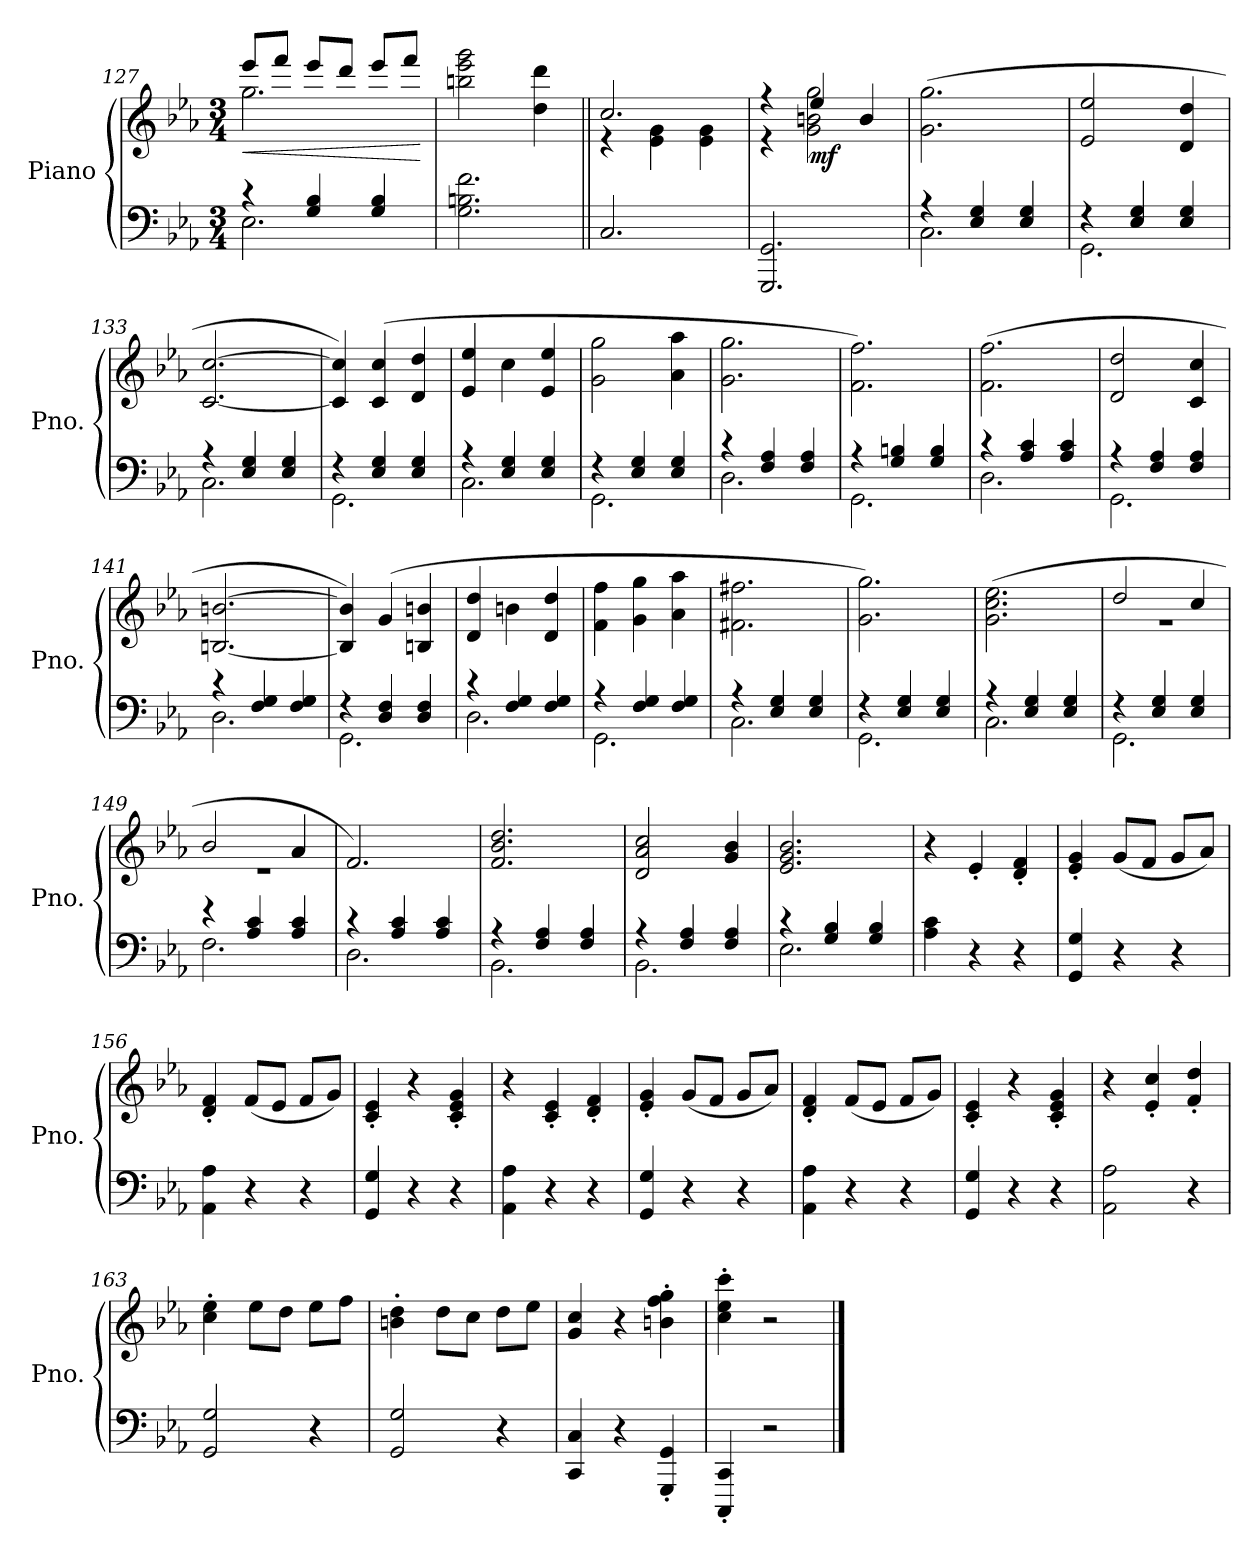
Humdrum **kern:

**kern	**kern	**dynam
*part1	*part1	*part1
*staff2	*staff1	*staff1/2
*I"Piano	*	*
*I'Pno.	*	*
*clefF4	*clefG2	*
*k[b-e-a-]	*k[b-e-a-]	*
*M3/4	*M3/4	*
*MM150	*MM150	*
=127	=127	=127
*^	*	*
!	!	!	!LO:HP:b
*	*	*^	*
4r	2.E-\	8eee-/L	2.gg\	<
.	.	8fff/J	.	.
4G/ 4B-/	.	8eee-/L	.	.
.	.	8ddd/J	.	.
4G/ 4B-/	.	8eee-/L	.	.
.	.	8fff/J	.	.
*v	*v	*	*	*
*	*v	*v	*
.	.	[
=128	=128	=128
*	*MM80	*
2.G\ 2.Bn\ 2.f\	2bbn\ 2eee-\ 2ggg\	.
*	*MM20	*
.	4dd\ 4ddd\	.
=129||	=129||	=129||
*	*MM150	*
*	*^	*
2.C/	2.cc/	4r	.
.	.	4e-\ 4g\	.
.	.	4e-\ 4g\	.
!!LO:LB:g=z	!!
=130	=130	=130	=130
*	*MM80	*	*
2.GGG/ 2.GG/	4r	4r	.
*	*MM50	*	*
!	!	!	!LO:DY:b
.	4ee-/	2g\ 2bn\ 2gg\	mf
*	*MM50	*	*
.	4b/	.	.
*	*v	*v	*
=131	=131	=131
*	*MM170	*
*^	*	*
4r	2.C\	(>2.g\ 2.gg\	.
4E-/ 4G/	.	.	.
4E-/ 4G/	.	.	.
=132	=132	=132	=132
4r	2.GG\	2e-/ 2ee-/	.
4E-/ 4G/	.	.	.
4E-/ 4G/	.	4d/ 4dd/	.
=133	=133	=133	=133
4r	2.C\	[2.c/ [2.cc/	.
4E-/ 4G/	.	.	.
4E-/ 4G/	.	.	.
=134	=134	=134	=134
4r	2.GG\	4c/] 4cc/])	.
4E-/ 4G/	.	(>4c/ 4cc/	.
4E-/ 4G/	.	4d/ 4dd/	.
=135	=135	=135	=135
4r	2.C\	4e-/ 4ee-/	.
4E-/ 4G/	.	4cc\	.
4E-/ 4G/	.	4e-/ 4ee-/	.
=136	=136	=136	=136
4r	2.GG\	2g\ 2gg\	.
4E-/ 4G/	.	.	.
4E-/ 4G/	.	4a-\ 4aa-\	.
=137	=137	=137	=137
4r	2.D\	2.g\ 2.gg\	.
4F/ 4A-/	.	.	.
4F/ 4A-/	.	.	.
=138	=138	=138	=138
4r	2.GG\	2.f\ 2.ff\)	.
4G/ 4Bn/	.	.	.
4G/ 4B/	.	.	.
=139	=139	=139	=139
4r	2.D\	(>2.f\ 2.ff\	.
4A-/ 4c/	.	.	.
4A-/ 4c/	.	.	.
!!LO:LB:g=z
=140	=140	=140	=140
4r	2.GG\	2d/ 2dd/	.
4F/ 4A-/	.	.	.
4F/ 4A-/	.	4c/ 4cc/	.
=141	=141	=141	=141
4r	2.D\	[2.Bn/ [2.bn/	.
4F/ 4G/	.	.	.
4F/ 4G/	.	.	.
=142	=142	=142	=142
4r	2.GG\	4B/] 4b/])	.
4D/ 4F/	.	(>4g/	.
4D/ 4F/	.	4Bn/ 4bn/	.
=143	=143	=143	=143
4r	2.D\	4d/ 4dd/	.
4F/ 4G/	.	4bn\	.
4F/ 4G/	.	4d/ 4dd/	.
=144	=144	=144	=144
4r	2.GG\	4f\ 4ff\	.
4F/ 4G/	.	4g\ 4gg\	.
4F/ 4G/	.	4a-\ 4aa-\	.
=145	=145	=145	=145
4r	2.C\	2.f#X\ 2.ff#X\	.
4E-/ 4G/	.	.	.
4E-/ 4G/	.	.	.
=146	=146	=146	=146
4r	2.GG\	2.g\ 2.gg\)	.
4E-/ 4G/	.	.	.
4E-/ 4G/	.	.	.
=147	=147	=147	=147
4r	2.C\	(>2.g\ 2.cc\ 2.ee-\	.
4E-/ 4G/	.	.	.
4E-/ 4G/	.	.	.
=148	=148	=148	=148
*	*	*^	*
4r	2.GG\	2dd/	2.r	.
4E-/ 4G/	.	.	.	.
4E-/ 4G/	.	4cc/	.	.
!!LO:LB:g=z	!!
=149	=149	=149	=149	=149
4r	2.F\	2b-/	2.r	.
4A-/ 4c/	.	.	.	.
4A-/ 4c/	.	4a-/	.	.
*	*	*v	*v	*
=150	=150	=150	=150
4r	2.D\	2.f/)	.
4A-/ 4c/	.	.	.
4A-/ 4c/	.	.	.
=151	=151	=151	=151
4r	2.BB-\	2.f/ 2.b-/ 2.dd/	.
4F/ 4A-/	.	.	.
4F/ 4A-/	.	.	.
=152	=152	=152	=152
4r	2.BB-\	2d/ 2a-/ 2cc/	.
4F/ 4A-/	.	.	.
4F/ 4A-/	.	4g/ 4b-/	.
=153	=153	=153	=153
4r	2.E-\	2.e-/ 2.g/ 2.b-/	.
4G/ 4B-/	.	.	.
4G/ 4B-/	.	.	.
*v	*v	*	*
=154	=154	=154
4A-\ 4c\	4r	.
4r	4e-'/	.
4r	4d/' 4f/'	.
=155	=155	=155
4GG/ 4G/	4e-/' 4g/'	.
4r	(>8g/L	.
.	8f/J	.
4r	8g/L	.
.	8a-/J)	.
=156	=156	=156
4AA-\ 4A-\	4d/' 4f/'	.
4r	(>8f/L	.
.	8e-/J	.
4r	8f/L	.
.	8g/J)	.
=157	=157	=157
4GG/ 4G/	4c/' 4e-/'	.
4r	4r	.
4r	4c/' 4e-/' 4g/'	.
=158	=158	=158
4AA-\ 4A-\	4r	.
4r	4c/' 4e-/'	.
4r	4d/' 4f/'	.
!!LO:LB:g=z
=159	=159	=159
4GG/ 4G/	4e-/' 4g/'	.
4r	(>8g/L	.
.	8f/J	.
4r	8g/L	.
.	8a-/J)	.
=160	=160	=160
4AA-\ 4A-\	4d/' 4f/'	.
4r	(>8f/L	.
.	8e-/J	.
4r	8f/L	.
.	8g/J)	.
=161	=161	=161
4GG/ 4G/	4c/' 4e-/'	.
4r	4r	.
4r	4c/' 4e-/' 4g/'	.
=162	=162	=162
2AA-\ 2A-\	4r	.
.	4e-/' 4cc/'	.
4r	4f/' 4dd/'	.
=163	=163	=163
2GG/ 2G/	4cc\' 4ee-\'	.
.	8ee-\L	.
.	8dd\J	.
4r	8ee-\L	.
.	8ff\J	.
=164	=164	=164
2GG/ 2G/	4bn\' 4dd\'	.
.	8dd\L	.
.	8cc\J	.
4r	8dd\L	.
.	8ee-\J	.
=165	=165	=165
4CC/ 4C/	4g/ 4cc/	.
4r	4r	.
4GGG/' 4GG/'	4bn\' 4ff\' 4gg\'	.
=166	=166	=166
4CCC/' 4CC/'	4cc\' 4ee-\' 4ccc\'	.
2r	2r	.
==	==	==
*-	*-	*-
